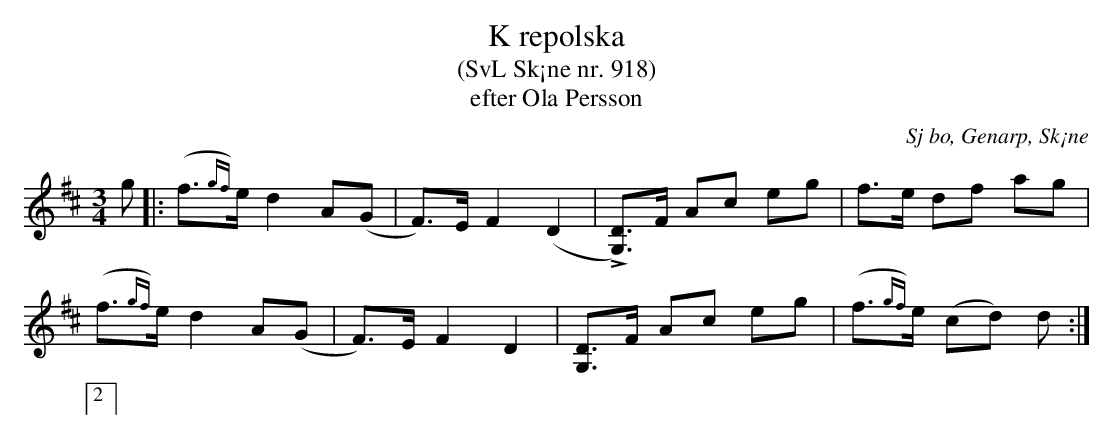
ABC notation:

X:1
T:K repolska
T:(SvL Sk¡ne nr. 918)
T:efter Ola Persson
O:Sj bo, Genarp, Sk¡ne
M:3/4
L:1/8
K:D
g |: (f{gf})>e d2 A(G | F)>E F2 (D2 | L[DG,])>F Ac eg | f>e df ag |
     (f{gf})>e d2 A(G | F)>E F2 D2 | [DG,]>F Ac eg | (f{gf})>e (cd) d :|
|: :|2 |]
